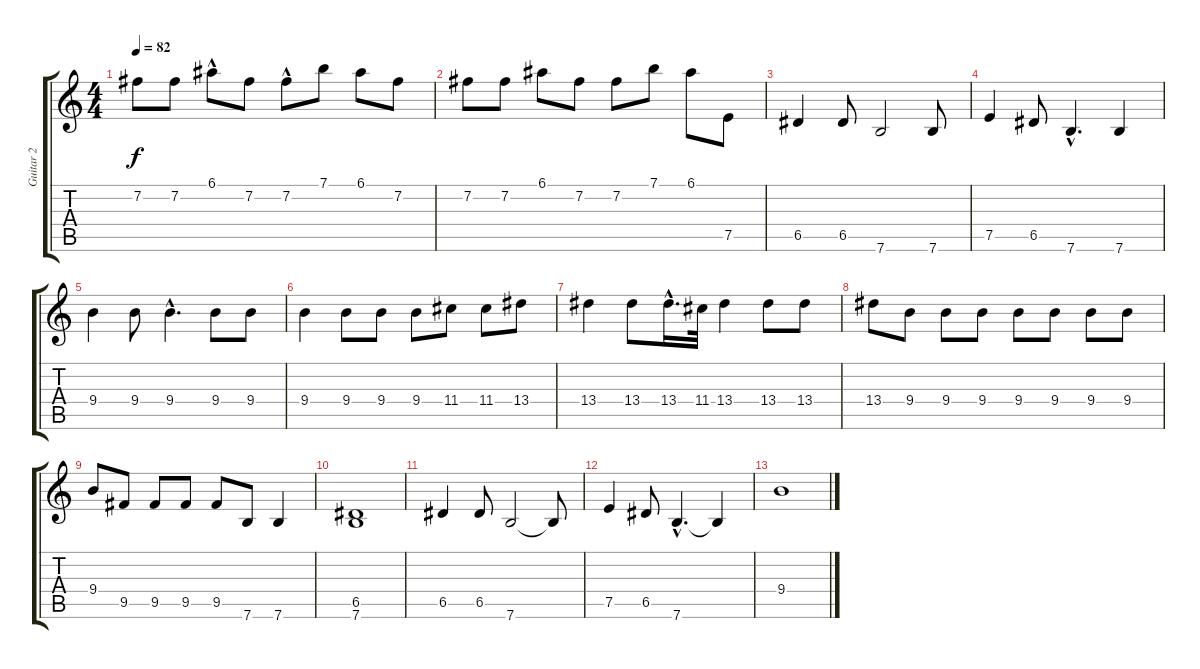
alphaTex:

\track ("Guitar 2" "Guitar 2") {instrument distortionguitar}
\staff {score tabs}
\tuning (E4 B3 G3 D3 A2 E2) {hide}
\ts (4 4)
\tempo 82
\clef g2
\ks c
7.2.8{dy f} 7.2.8 6.1{hac}.8 7.2.8 7.2{hac}.8 7.1.8 6.1.8 7.2.8 |
7.2.8 7.2.8 6.1.8 7.2.8 7.2.8 7.1.8 6.1.8 7.5.8 |
6.5.4 6.5.8 7.6.2 7.6.8 |
7.5.4 6.5.8 7.6{hac}.4{d} 7.6.4 |
9.4.4 9.4.8 9.4{hac}.4{d} 9.4.8 9.4.8 |
9.4.4 9.4.8 9.4.8 9.4.8 11.4.8 11.4.8 13.4.8 |
13.4.4 13.4.8 13.4{hac}.16{d} 11.4.32 13.4.4 13.4.8 13.4.8 |
13.4.8 9.4.8 9.4.8 9.4.8 9.4.8 9.4.8 9.4.8 9.4.8 |
9.4.8 9.5.8 9.5.8 9.5.8 9.5.8 7.6.8 7.6.4 |
(6.5 7.6).1 |
6.5.4 6.5.8 7.6.2 7.6{t}.8 |
7.5.4 6.5.8 7.6{hac}.4{d} 7.6{t}.4 |
9.4.1
